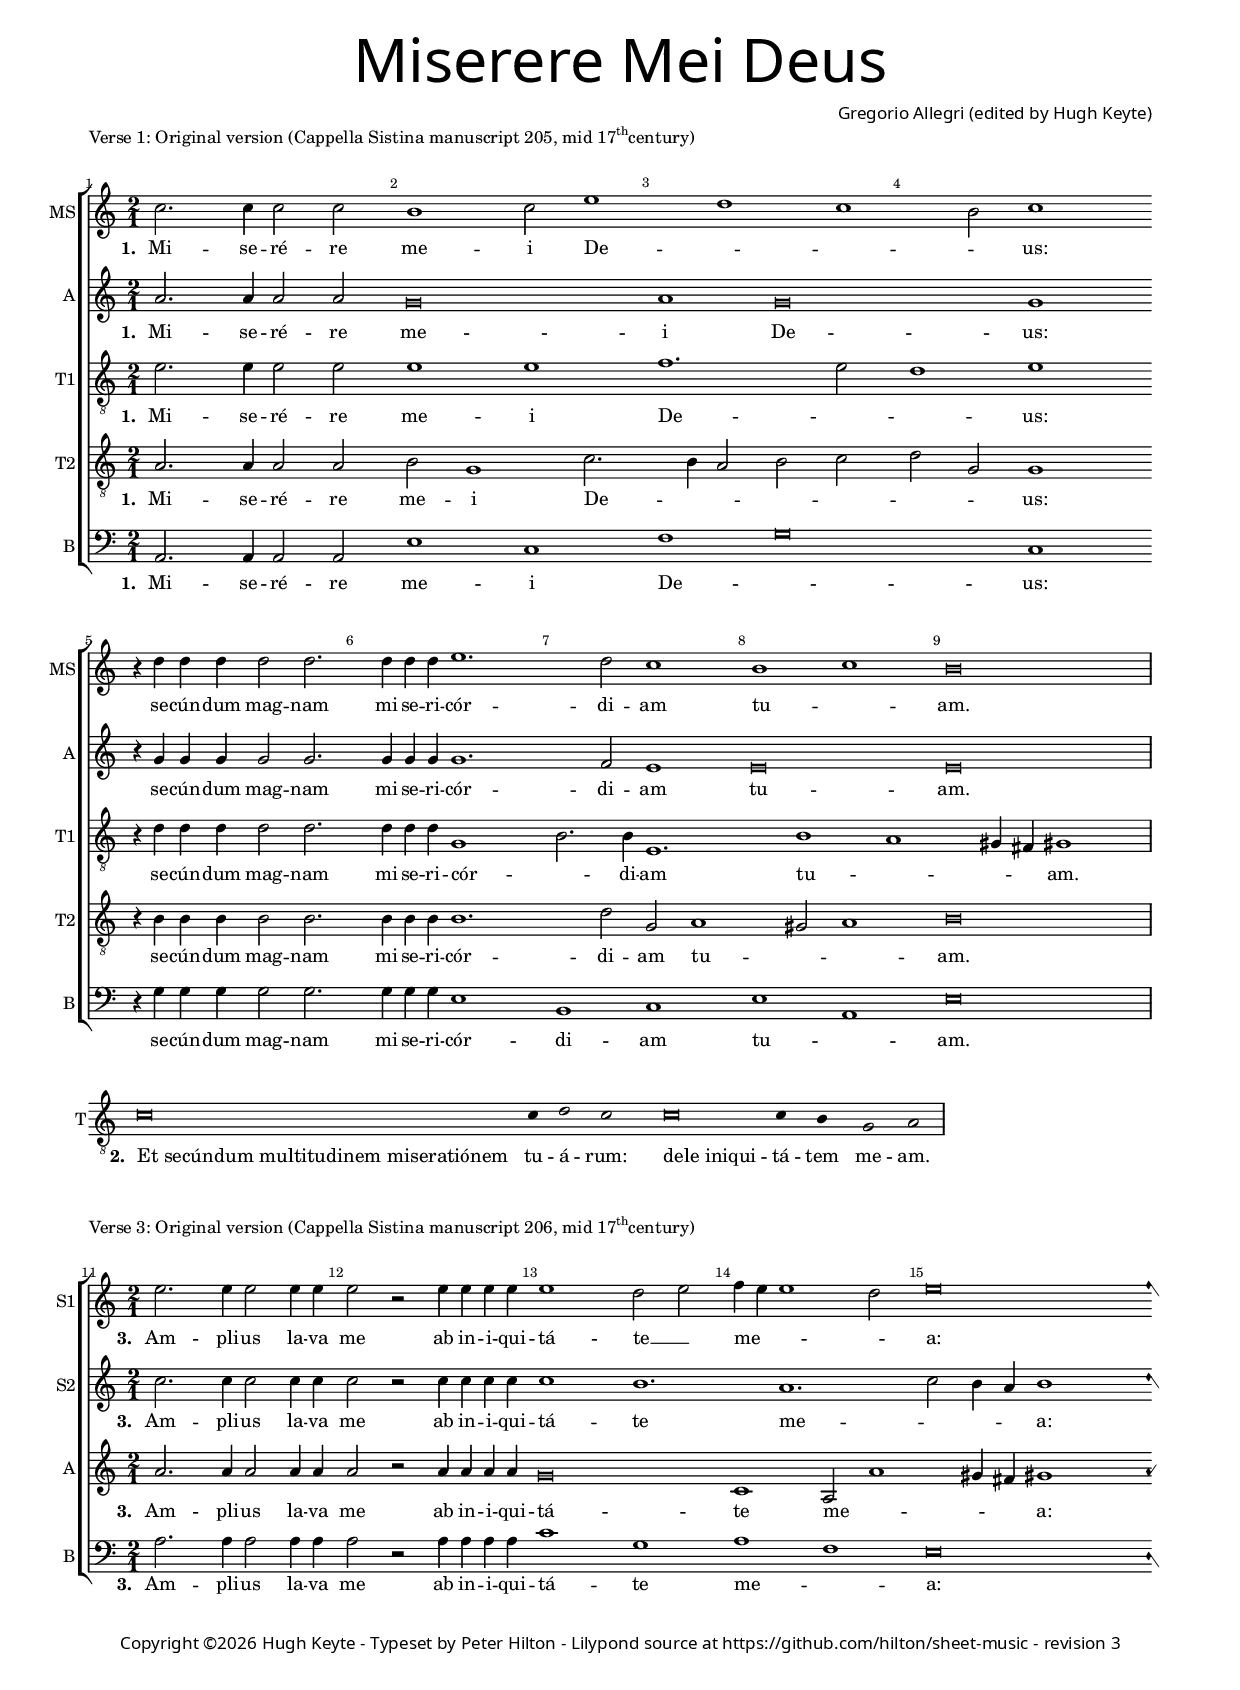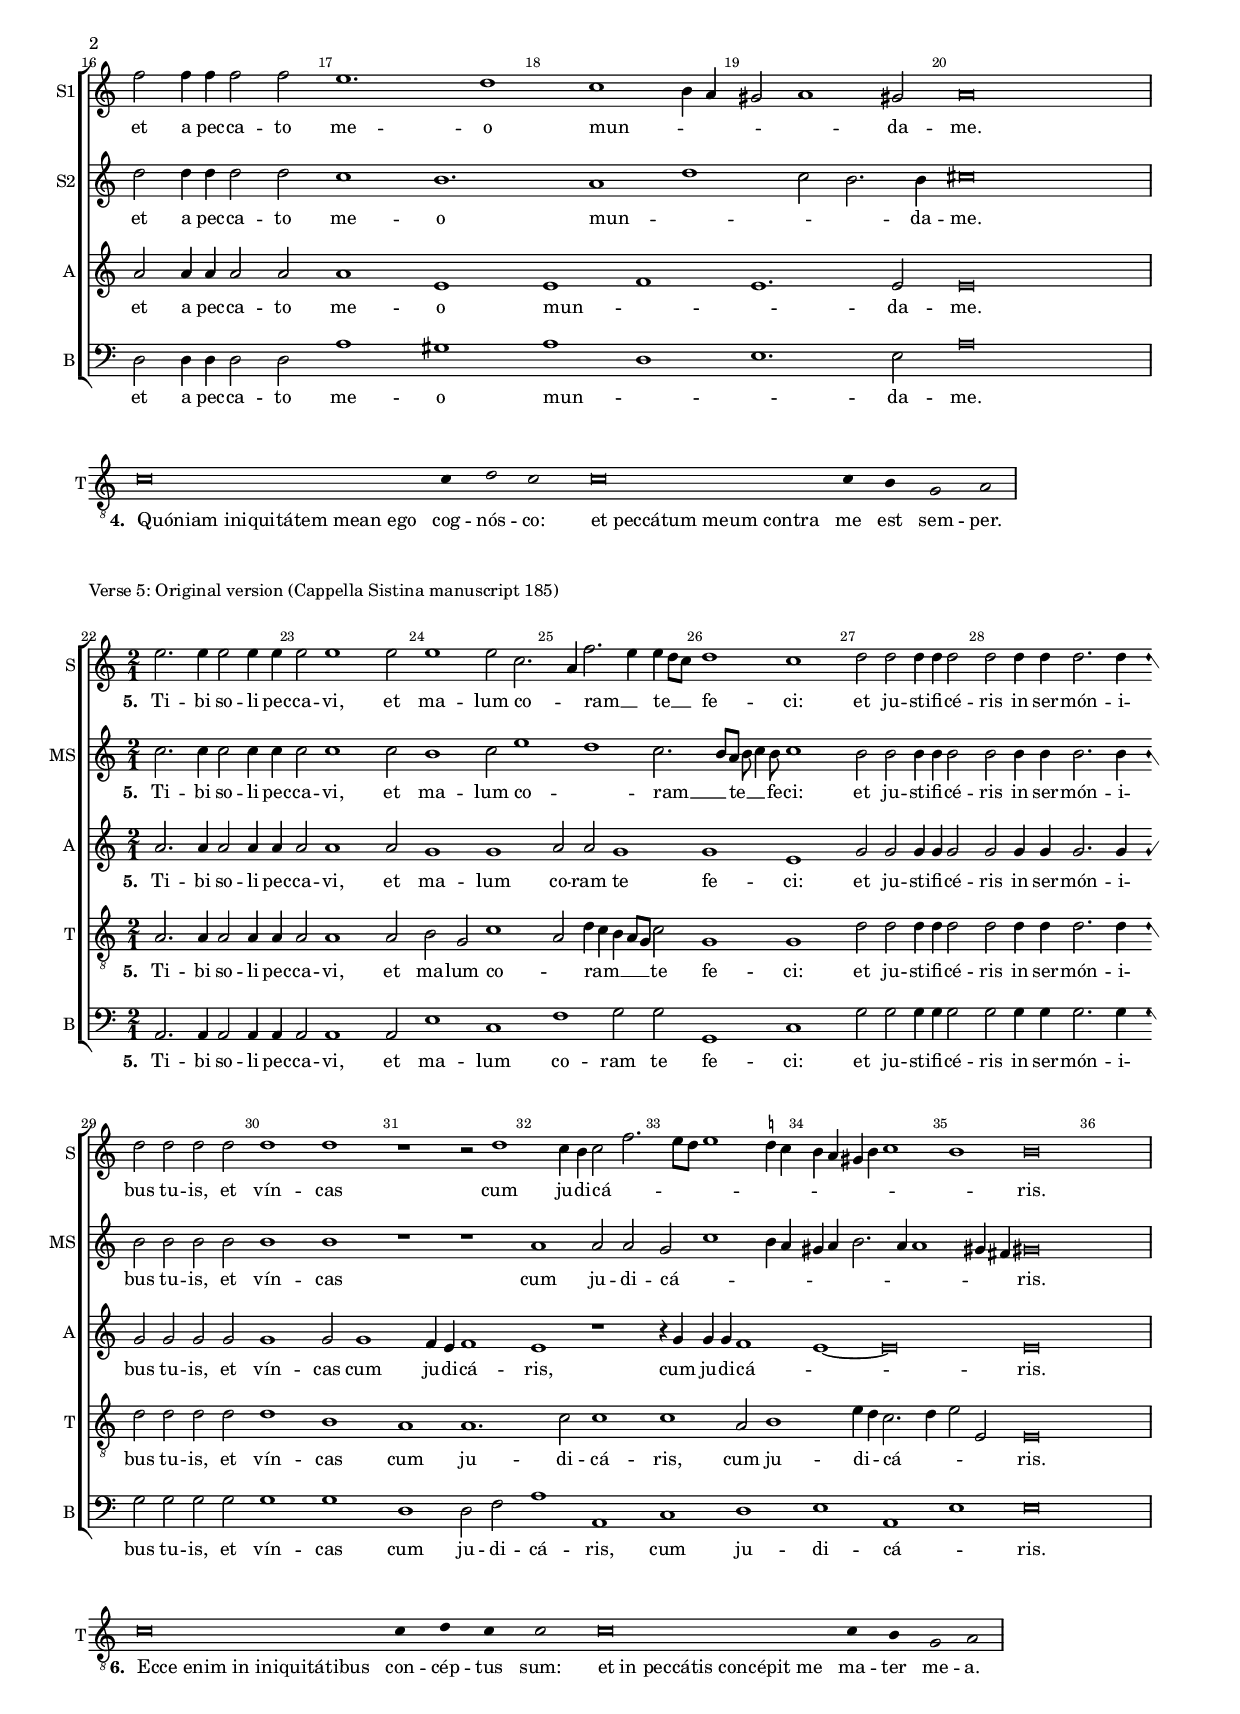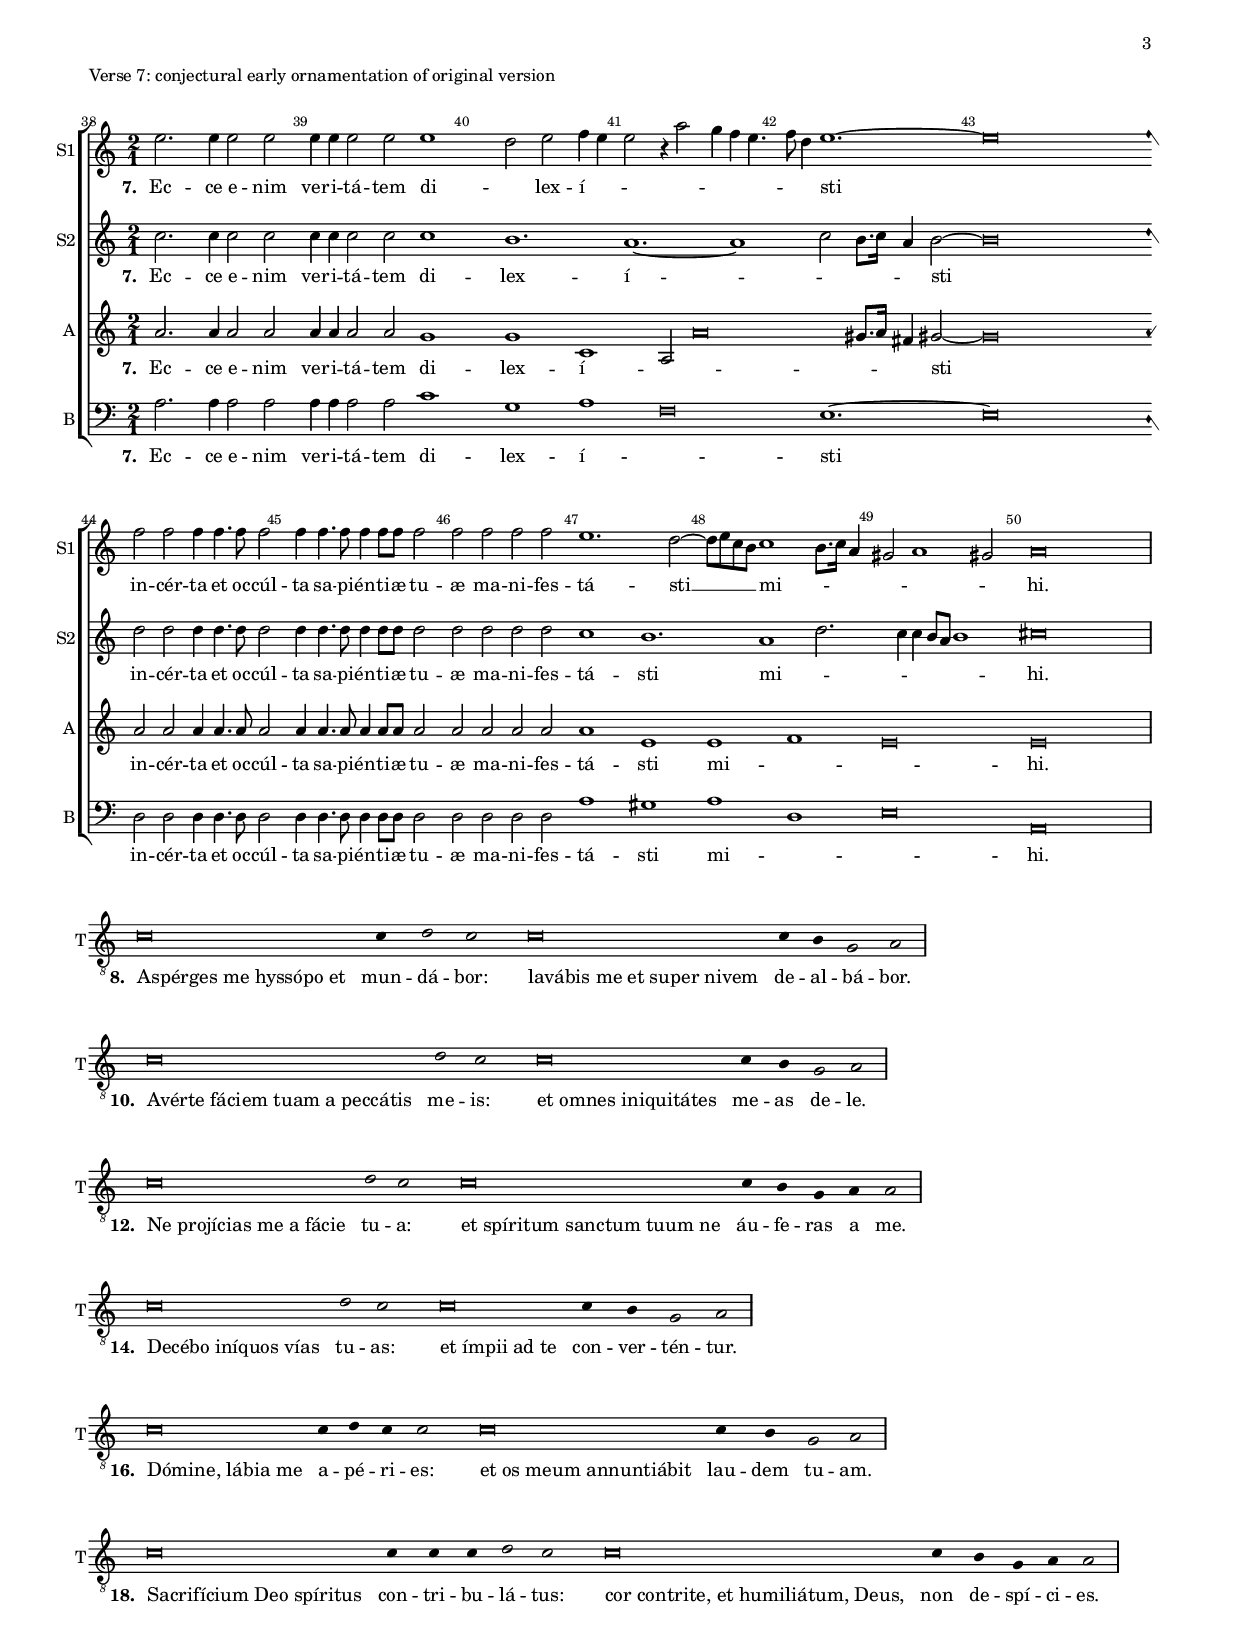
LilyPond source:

% CPDL #
% Copyright ©2019 Peter Hilton - https://github.com/hilton

\version "2.18.2"
revision = "3"

#(set-global-staff-size 15.0)

\paper {
	#(define fonts (make-pango-font-tree "Century Schoolbook L" "Source Sans Pro" "Luxi Mono" (/ 15 20)))
	annotate-spacing = ##f
	two-sided = ##t
	top-margin = 8\mm
	bottom-margin = 10\mm
	inner-margin = 15\mm
	outer-margin = 15\mm
	top-markup-spacing = #'( (basic-distance . 4) )
	markup-system-spacing = #'( (padding . 4) )
	system-system-spacing = #'( (basic-distance . 15) (stretchability . 100) )
	ragged-bottom = ##f
	ragged-last-bottom = ##t
}

year = #(strftime "©%Y" (localtime (current-time)))

\header {
	title = \markup \medium \fontsize #7 \override #'(font-name . "Source Sans Pro Light") {
		\center-column {
			"Miserere Mei Deus"
			\vspace #1
		}
	}
	composer = \markup \sans \column \right-align { "Gregorio Allegri (edited by Hugh Keyte)" }
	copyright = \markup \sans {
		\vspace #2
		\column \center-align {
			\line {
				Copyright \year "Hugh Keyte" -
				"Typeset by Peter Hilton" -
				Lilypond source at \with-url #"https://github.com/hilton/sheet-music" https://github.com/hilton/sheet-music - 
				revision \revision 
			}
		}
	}
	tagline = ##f
}

\layout {
	indent = #0
	ragged-right = ##f
	ragged-last = ##f
	\context {
		\Score
		proportionalNotationDuration = #(ly:make-moment 1 2)
		\override BarNumber #'self-alignment-X = #CENTER
		\override BarNumber #'break-visibility = #'#(#f #t #t)
		\override BarLine #'transparent = ##t
		\remove "Metronome_mark_engraver"
		\override VerticalAxisGroup #'staff-staff-spacing = #'((basic-distance . 10) (stretchability . 100))
	}
	\context {
		\StaffGroup
		\remove "Span_bar_engraver"
	}
	\context {
		\Staff
		\consists "Custos_engraver"
		\override Custos.style = #'hufnagel
	}
	\context {
		\Voice
		\override NoteHead #'style = #'baroque
		\consists "Horizontal_bracket_engraver"
		\remove "Forbid_line_break_engraver"
	}
}

chantLayout = \layout {
	ragged-right = ##t
  \context {
    \Score
    \remove "Bar_number_engraver"
  }
  \context {
    \Staff
    \remove "Time_signature_engraver"
    instrumentName = #"T"
    clefTransposition = #-7
    middleCPosition = #1
  }
  \context {
    \Voice
    \override Stem #'transparent = ##t
  }
  \context {
    \Lyrics
    \override LyricSpace.minimum-distance = #2.0
    \override LyricHyphen.minimum-distance = #2.0
  }
}

global = { 
	\time 2/1
	\tempo 1 = 40
	\set Staff.midiInstrument = "Choir Aahs"
	\accidentalStyle "forget"
}

lyricLeft = { \once \override LyricText.self-alignment-X = #LEFT }
showBarLine = { \once \override Score.BarLine #'transparent = ##f }
ficta = { \once \set suggestAccidentals = ##t \override AccidentalSuggestion #'parenthesized = ##f }

mezzo = \new Voice {
  \relative c'' {
    c2. c4 c2 c b1 c2 e1 d c b2 c1 \break
    r4 d d4 d d2 d2. d4 d d
    e1. d2 c1 b c b\breve \showBarLine \bar "|"
  }
  \addlyrics {
    \set stanza = #"1. "
    Mi -- se -- ré -- re me -- i De -- _ _ _ us:
    se -- cún -- dum mag -- nam mi -- se -- ri -- cór -- di -- am tu -- _ am.
  }
}

alto = \new Voice {
  \relative c'' {
    a2. a4 a2 a g\breve a1 g\breve g1
    r4 g g4 g g2 g2. g4 g g
    g1. f2 e1 e\breve e
  }
  \addlyrics {
    \set stanza = #"1. "
    Mi -- se -- ré -- re me -- i De -- us:
    se -- cún -- dum mag -- nam mi -- se -- ri -- cór -- di -- am tu -- am.
  }
}

tenorA = \new Voice {
  \relative c' {
		\clef "treble_8"
		e2. e4 e2 e e1 e f1. e2 d1 e
		r4 d d4 d d2 d2. d4 d d
		g,1 b2. b4 e,1. b'1 a gis4 fis gis1
  }
  \addlyrics {
    \set stanza = #"1. "
    Mi -- se -- ré -- re me -- i De -- _ _ us:
    se -- cún -- dum mag -- nam mi -- se -- ri -- cór -- _ di -- am tu -- _ _ _ am.
  }
}

tenorB = \new Voice {
  \relative c' {
		\clef "treble_8"
		a2. a4 a2 a b g1 c2. b4 a2 b c d g, g1
		r4 b b4 b b2 b2. b4 b b
		b1. d2 g, a1 gis2 a1 b\breve
  }
  \addlyrics {
    \set stanza = #"1. "
    Mi -- se -- ré -- re me -- i De -- _ _ _ _ _ _ us:
    se -- cún -- dum mag -- nam mi -- se -- ri -- cór -- di -- am tu -- _ _ am.
  }
}

bass = \new Voice {
  \relative c {
		\clef "bass"
		a2. a4 a2 a e'1 c f g\breve c,1
		r4 g' g4 g g2 g2. g4 g g
		e1 b c e a, e'\breve
  }
  \addlyrics {
    \set stanza = #"1. "
    Mi -- se -- ré -- re me -- i De -- _ us:
    se -- cún -- dum mag -- nam mi -- se -- ri -- cór -- di -- am tu -- _ am.
  }
}

\score {
	\new StaffGroup << 
		\set Score.barNumberVisibility = #all-bar-numbers-visible
		\new Staff << \global \mezzo \set Staff.instrumentName = #"MS" \set Staff.shortInstrumentName = #"MS" >> 
		\new Staff << \global \alto \set Staff.instrumentName = #"A" \set Staff.shortInstrumentName = #"A" >> 
		\new Staff << \global \tenorA \set Staff.instrumentName = #"T1" \set Staff.shortInstrumentName = #"T1" >> 
		\new Staff << \global \tenorB \set Staff.instrumentName = #"T2" \set Staff.shortInstrumentName = #"T2" >> 
		\new Staff << \global \bass \set Staff.instrumentName = #"B" \set Staff.shortInstrumentName = #"B" >> 
	>> 
	\header {
		piece = \markup \concat { "Verse 1: Original version (Cappella Sistina manuscript 205, mid 17" \super th "century)"}
	}
	\layout { }
}

\score {
	\new Staff <<
		\new Voice {
			\relative c' {
			  \cadenzaOn c\breve c4 d2 c s2
			  c\breve c4 b g2 a \showBarLine \bar "|"
			}
		}
    \addlyrics {
      \set stanza = #"2. "
			\lyricLeft "Et secúndum multitudinem miseratiónem" tu -- á -- rum:
			\lyricLeft "dele iniqui" -- tá -- tem me -- am.
		}
	>>
	\layout { \chantLayout }
}

sopranoA = \new Voice {
  \relative c'' {
    \set Score.currentBarNumber = #11
    e2. e4 e2 e4 e e2 r e4 e e e e1 d2 e f4 e e1 d2 e\breve
    f2 f4 f f2 f e1. d1 c b4 a gis2 a1 gis2 a\breve
    \showBarLine \bar "|"
  }
  \addlyrics {
    \set stanza = #"3. "
    Am -- pli -- us la -- va me ab in -- i -- qui -- tá -- te __ _ me -- _ _ _ a:
    et a pec -- ca -- to me -- o mun -- _ _ _ _ da -- me.
  }
}

sopranoB = \new Voice {
  \relative c'' {
    c2. c4 c2 c4 c c2 r c4 c c c c1 b1. a c2 b4 a b1
    d2 d4 d d2 d c1 b1. a1 d c2 b2. b4 cis\breve
  }
  \addlyrics {
    \set stanza = #"3. "
    Am -- pli -- us la -- va me ab in -- i -- qui -- tá -- te me -- _ _ _ a:
    et a pec -- ca -- to me -- o mun -- _ _ _ da -- me.
  }
}

alto = \new Voice {
  \relative c'' {
    a2. a4 a2 a4 a a2 r a4 a a a g\breve c,1 a2 a'1 gis4 fis gis1
    a2 a4 a a2 a a1 e e f e1. e2 e\breve
  }
  \addlyrics {
    \set stanza = #"3. "
    Am -- pli -- us la -- va me ab in -- i -- qui -- tá -- te me -- _ _ _ a:
    et a pec -- ca -- to me -- o mun -- _ _ da -- me.
  }
}

bass = \new Voice {
  \relative c' {
		\clef "bass"
		a2. a4 a2 a4 a a2 r a4 a a a c1 g a f e\breve
		d2 d4 d d2 d a'1 gis a d, e1. e2 a\breve
  }
  \addlyrics {
    \set stanza = #"3. "
    Am -- pli -- us la -- va me ab in -- i -- qui -- tá -- te me -- _ a:
    et a pec -- ca -- to me -- o mun -- _ _ da -- me.
  }
}

\score {
	\new StaffGroup << 
		\set Score.barNumberVisibility = #all-bar-numbers-visible
		\new Staff << \global \sopranoA \set Staff.instrumentName = #"S1" \set Staff.shortInstrumentName = #"S1" >> 
		\new Staff << \global \sopranoB \set Staff.instrumentName = #"S2" \set Staff.shortInstrumentName = #"S2" >> 
		\new Staff << \global \alto \set Staff.instrumentName = #"A" \set Staff.shortInstrumentName = #"A" >> 
		\new Staff << \global \bass \set Staff.instrumentName = #"B" \set Staff.shortInstrumentName = #"B" >> 
	>> 
	\header {
		piece = \markup \concat { "Verse 3: Original version (Cappella Sistina manuscript 206, mid 17" \super th "century)"}
	}
	\layout { }
}

\score {
	\new Staff <<
		\new Voice {
			\relative c' {
			  \cadenzaOn c\breve c4 d2 c s2
			  c\breve c4 b g2 a \showBarLine \bar "|"
			}
		}
    \addlyrics {
      \set stanza = #"4. "
			\lyricLeft "Quóniam iniquitátem mean ego" cog -- nós -- co:
			\lyricLeft "et peccátum meum contra" me est sem -- per.
		}
	>>
	\layout { \chantLayout }
}

soprano = \new Voice {
  \relative c'' {
    \set Score.currentBarNumber = #22
    e2. e4 e2 e4 e e2 e1 e2 e1 e2 c2. a4 f'2. e4 e d8 c d1 c
    d2 d d4 d d2 d d4 d d2. d4 d2 d d d2 d1 d r r2 
    d1 c4 b c2 f2. e8 d e1 \ficta d!4 c b a gis b c1 b b\breve \showBarLine \bar "|"
  }
  \addlyrics {
    \set stanza = #"5. "
    Ti -- bi so -- li pec -- ca -- vi, 
    et ma -- lum co -- _ ram __ _ te __ _ _ fe -- ci:
    et ju -- sti -- fi -- cé -- ris in ser -- món -- i -- bus tu -- is, et vín -- cas
    cum ju -- di -- cá -- _ _ _ _ _ _ _ _ _ _ _ _ ris.
  }
}

mezzo = \new Voice {
  \relative c'' {
      c2. c4 c2 c4 c c2 c1 c2 b1 c2 e1 d c2. b8[ a] b c4 b8 c1
      b2 b b4 b b2 b b4 b b2. b4 b2 b b b2 b1 b r r
      a1 a2 a g c1 b4 a gis a b2. a4 a1 gis4 fis gis\breve
  }
  \addlyrics {
    \set stanza = #"5. "
    Ti -- bi so -- li pec -- ca -- vi, et ma -- lum co -- _ ram __ _ te __ _ _ fe -- ci:
    et ju -- sti -- fi -- cé -- ris in ser -- món -- i -- bus tu -- is, et vín -- cas
    cum ju -- di -- cá -- _ _ _ _ _ _ _ _ _ _ ris.
  }
}

alto = \new Voice {
  \relative c'' {
    a2. a4 a2 a4 a a2 a1 a2 g1 g a2 a g1 g e
    g2 g g4 g g2 g g4 g g2. g4 g2 g g g2 g1 g2 g1 f4 e f1
    e1 r r4 g g g f1 e1 ~ e\breve e\breve
  }
  \addlyrics {
    \set stanza = #"5. "
    Ti -- bi so -- li pec -- ca -- vi, et ma -- lum co -- ram te fe -- ci:
    et ju -- sti -- fi -- cé -- ris in ser -- món -- i -- bus tu -- is, et vín -- cas
    cum ju -- di -- cá -- ris, cum ju -- di -- cá -- _ ris.
  }
}

tenor = \new Voice {
  \relative c' {
		\clef "treble_8"
    a2. a4 a2 a4 a a2 a1 a2 b2 g c1 a2 d4 c b a8 g c2 g1 g
    d'2 d d4 d d2 d d4 d d2. d4 d2 d d d2 d1 b a a1.
    c2 c1 c a2 b1 e4 d c2. d4 e2 e, e\breve
  }
  \addlyrics {
    \set stanza = #"5. "
    Ti -- bi so -- li pec -- ca -- vi, et ma -- lum co -- _ ram __ _ _ _ _ te fe -- ci:
    et ju -- sti -- fi -- cé -- ris in ser -- món -- i -- bus tu -- is, et vín -- cas
    cum ju -- di -- cá -- ris, cum ju -- di -- _ cá -- _ _ _ ris.
  }
}

bass = \new Voice {
  \relative c {
		\clef "bass"
    a2. a4 a2 a4 a a2 a1 a2 e'1 c f g2 g g,1 c
    g'2 g g4 g g2 g g4 g g2. g4 g2 g g g2 g1 g d d2 f
    a1 a, c d e a, e' e\breve
  }
  \addlyrics {
    \set stanza = #"5. "
    Ti -- bi so -- li pec -- ca -- vi, et ma -- lum co -- ram te fe -- ci:
    et ju -- sti -- fi -- cé -- ris in ser -- món -- i -- bus tu -- is, et vín -- cas
    cum ju -- di -- cá -- ris, cum ju -- di -- cá -- _ ris.
  }
}

\score {
	\new StaffGroup << 
		\set Score.barNumberVisibility = #all-bar-numbers-visible
		\new Staff << \global \soprano \set Staff.instrumentName = #"S" \set Staff.shortInstrumentName = #"S" >> 
		\new Staff << \global \mezzo \set Staff.instrumentName = #"MS" \set Staff.shortInstrumentName = #"MS" >> 
		\new Staff << \global \alto \set Staff.instrumentName = #"A" \set Staff.shortInstrumentName = #"A" >> 
		\new Staff << \global \tenor \set Staff.instrumentName = #"T" \set Staff.shortInstrumentName = #"T" >> 
		\new Staff << \global \bass \set Staff.instrumentName = #"B" \set Staff.shortInstrumentName = #"B" >> 
	>> 
	\header {
		piece = "Verse 5: Original version (Cappella Sistina manuscript 185)"
	}
	\layout { }
	\midi {	}
}

\score {
	\new Staff <<
		\new Voice {
			\relative c' {
			  \cadenzaOn c\breve c4 d c c2 s2
			  c\breve c4 b g2 a \showBarLine \bar "|"
			}
		}
    \addlyrics {
      \set stanza = #"6. "
			\lyricLeft "Ecce enim in iniquitátibus" con -- cép -- tus sum:
			\lyricLeft "et in peccátis concépit me" ma -- ter me -- a.
		}
	>>
	\layout { \chantLayout }
}


sopranoA = \new Voice {
  \relative c'' {
    \set Score.currentBarNumber = #38
    e2. e4 e2 e e4 e e2 e e1 d2 e f4 e e2 r4 a2 g4 f e4. f8 d4 e1. ~ e\breve \break
    f2 f f4 f4. f8 f2 f4 f4. f8 f4 f8 f f2 f f f f
    e1. d2 ~ d8 e c b c1 b8. c16 a4 gis2 a1 gis2 a\breve
    \showBarLine \bar "|"
  }
  \addlyrics {
    \set stanza = #"7. "
    Ec -- ce e -- nim ver -- i -- tá -- tem di -- _ lex -- í -- _ _ _ _ _ _ _ _ sti
    in -- cér -- ta et oc -- cúl -- ta sa -- pi -- én -- ti -- æ tu -- æ 
    ma -- ni -- fes -- tá -- sti __ _ _ _ mi -- _ _ _ _ _ _ hi.
  }
}

sopranoB = \new Voice {
  \relative c'' {
    c2. c4 c2 c c4 c c2 c c1 b1. a ~ a1 c2 b8. c16 a4 b2 ~ b\breve
    d2 d d4 d4. d8 d2 d4 d4. d8 d4 d8 d d2 d d d d
    c1 b1. a1 d2. c4 c b8 a b1 cis\breve
  }
  \addlyrics {
    \set stanza = #"7. "
    Ec -- ce e -- nim ver -- i -- tá -- tem di -- lex -- í -- _ _ _ _ sti
    in -- cér -- ta et oc -- cúl -- ta sa -- pi -- én -- ti -- æ tu -- æ 
    ma -- ni -- fes -- tá -- sti mi -- _ _ _ _ _ _ hi.
  }
}

alto = \new Voice {
  \relative c'' {
    a2. a4 a2 a a4 a a2 a g1 g c, a2 a'\breve gis8. a16 fis4 gis2 ~ gis\breve
    a2 a a4 a4. a8 a2 a4 a4. a8 a4 a8 a a2 a a a a
    a1 e e f e\breve e
  }
  \addlyrics {
    \set stanza = #"7. "
    Ec -- ce e -- nim ver -- i -- tá -- tem di -- lex -- í -- _ _ _ _ _ sti
    in -- cér -- ta et oc -- cúl -- ta sa -- pi -- én -- ti -- æ tu -- æ 
    ma -- ni -- fes -- tá -- sti mi -- _ _ hi.
  }
}

bass = \new Voice {
  \relative c' {
		\clef "bass"
		a2. a4 a2 a a4 a a2 a c1 g a f\breve e1. ~ e\breve
    d2 d d4 d4. d8 d2 d4 d4. d8 d4 d8 d d2 d d d d
    a'1 gis a d, e\breve a,
  }
  \addlyrics {
    \set stanza = #"7. "
    Ec -- ce e -- nim ver -- i -- tá -- tem di -- lex -- í -- _ sti
    in -- cér -- ta et oc -- cúl -- ta sa -- pi -- én -- ti -- æ tu -- æ 
    ma -- ni -- fes -- tá -- sti mi -- _ _ hi.
  }
}

\score {
	\new StaffGroup << 
		\set Score.barNumberVisibility = #all-bar-numbers-visible
		\new Staff << \global \sopranoA \set Staff.instrumentName = #"S1" \set Staff.shortInstrumentName = #"S1" >> 
		\new Staff << \global \sopranoB \set Staff.instrumentName = #"S2" \set Staff.shortInstrumentName = #"S2" >> 
		\new Staff << \global \alto \set Staff.instrumentName = #"A" \set Staff.shortInstrumentName = #"A" >> 
		\new Staff << \global \bass \set Staff.instrumentName = #"B" \set Staff.shortInstrumentName = #"B" >> 
	>> 
	\header {
		piece = \markup \concat { "Verse 7: conjectural early ornamentation of original version"}
	}
	\layout { }
}


\score {
	\new Staff <<
		\new Voice {
			\relative c' {
			  \cadenzaOn c\breve c4 d2 c s2
			  c\breve c4 b g2 a \showBarLine \bar "|"
			}
		}
    \addlyrics {
      \set stanza = #"8. "
			\lyricLeft "Aspérges me hyssópo et" mun -- dá -- bor:
			\lyricLeft "lavábis me et super nivem" de -- al -- bá -- bor.
		}
	>>
	\layout { \chantLayout }
}


\score {
	\new Staff <<
		\new Voice {
			\relative c' {
			  \cadenzaOn c\breve d2 c s2
			  c\breve c4 b g2 a \showBarLine \bar "|"
			}
		}
    \addlyrics {
      \set stanza = #"10. "
			\lyricLeft "Avérte fáciem tuam a peccátis" me -- is:
			\lyricLeft "et omnes iniquitátes" me -- as de -- le.
		}
	>>
	\layout { \chantLayout }
}


\score {
	\new Staff <<
		\new Voice {
			\relative c' {
			  \cadenzaOn c\breve d2 c s2
			  c\breve c4 b g a a2 \showBarLine \bar "|"
			}
		}
    \addlyrics {
      \set stanza = #"12. "
			\lyricLeft "Ne projícias me a fácie" tu -- a:
			\lyricLeft "et spíritum sanctum tuum ne" áu -- fe -- ras a me.
		}
	>>
	\layout { \chantLayout }
}


\score {
	\new Staff <<
		\new Voice {
			\relative c' {
			  \cadenzaOn c\breve d2 c s2
			  c\breve c4 b g2 a \showBarLine \bar "|"
			}
		}
    \addlyrics {
      \set stanza = #"14. "
			\lyricLeft "Decébo iníquos vías" tu -- as:
			\lyricLeft "et ímpii ad te" con -- ver -- tén -- tur.
		}
	>>
	\layout { \chantLayout }
}


\score {
	\new Staff <<
		\new Voice {
			\relative c' {
			  \cadenzaOn c\breve c4 d c c2 s2
			  c\breve c4 b g2 a \showBarLine \bar "|"
			}
		}
    \addlyrics {
      \set stanza = #"16. "
			\lyricLeft "Dómine, lábia me" a -- pé -- ri -- es:
			\lyricLeft "et os meum annuntiábit" lau -- dem tu -- am.
		}
	>>
	\layout { \chantLayout }
}


\score {
	\new Staff <<
		\new Voice {
			\relative c' {
			  \cadenzaOn c\breve c4 c c d2 c s2
			  c\breve c4 b g a a2 \showBarLine \bar "|"
			}
		}
    \addlyrics {
      \set stanza = #"18. "
			\lyricLeft "Sacrifícium Deo spíritus" con -- tri -- bu -- lá -- tus:
			\lyricLeft "cor contrite, et humiliátum, Deus," non de -- spí -- ci -- es.
		}
	>>
	\layout { \chantLayout }
}


